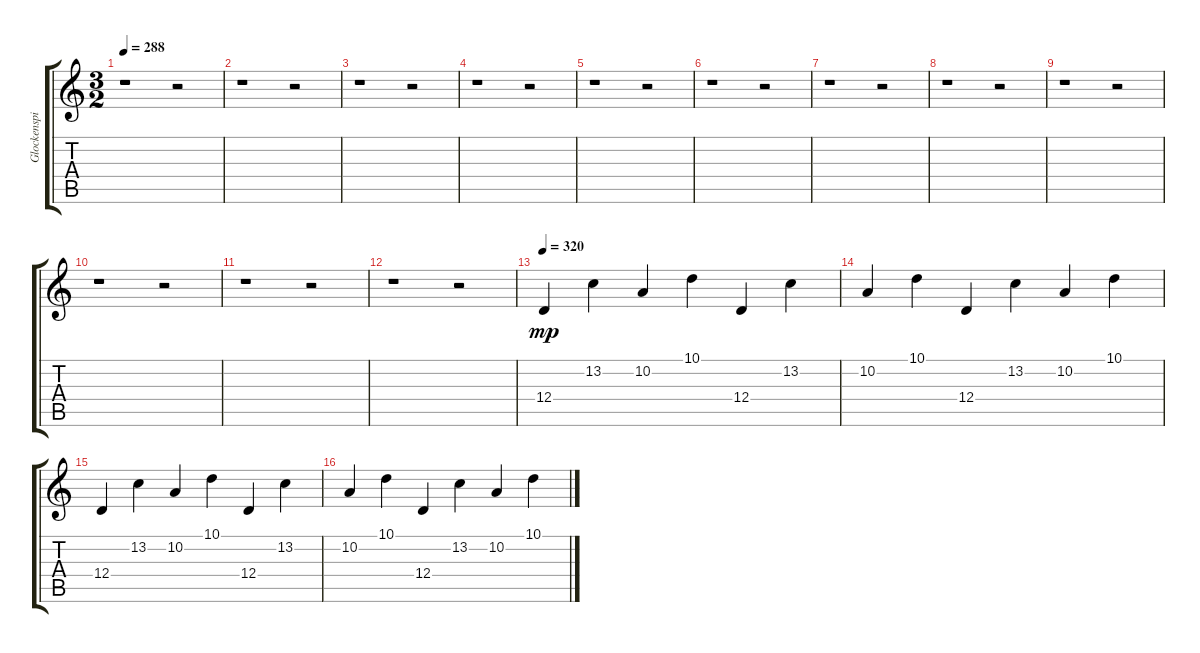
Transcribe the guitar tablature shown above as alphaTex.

\track ("Glockenspiel/Gong" "Glockenspi") {instrument glockenspiel}
\staff {score tabs}
\tuning (E4 B3 G3 D3 A2 E2) {hide}
\ts (3 2)
\tempo 288
\clef g2
\ks c
r.1{dy mp} r.2 |
r.1 r.2 |
r.1 r.2 |
r.1 r.2 |
r.1 r.2 |
r.1 r.2 |
r.1 r.2 |
r.1 r.2 |
r.1 r.2 |
r.1 r.2 |
r.1 r.2 |
r.1 r.2 |
\tempo 320
12.4.4 13.2.4 10.2.4 10.1.4 12.4.4 13.2.4 |
10.2.4 10.1.4 12.4.4 13.2.4 10.2.4 10.1.4 |
12.4.4 13.2.4 10.2.4 10.1.4 12.4.4 13.2.4 |
10.2.4 10.1.4 12.4.4 13.2.4 10.2.4 10.1.4
